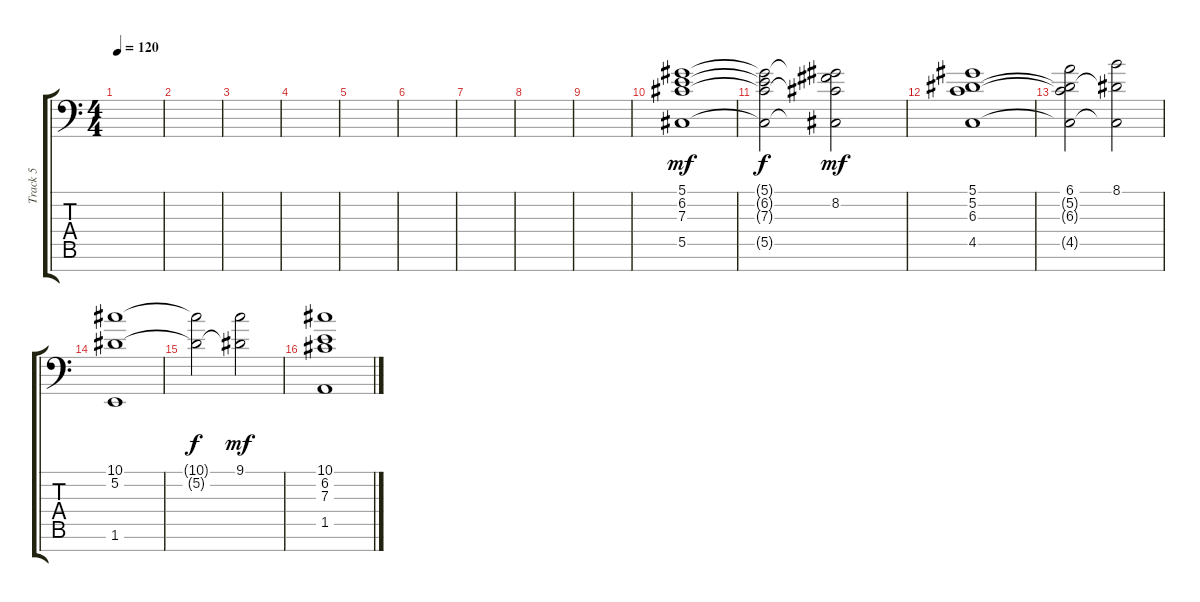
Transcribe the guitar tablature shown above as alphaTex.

\track ("Track 5" "Track 5") {instrument pad4choir}
\staff {score tabs}
\tuning (Eb4 Bb3 Gb3 Db3 Ab2 Eb2 Ab1) {hide}
\ts (4 4)
\tempo 120
\clef f4
\ks c
|
|
|
|
|
|
|
|
|
(5.1 6.2 7.3 5.5).1{dy mf volume 8} |
(5.1{t} 6.2{t} 7.3{t} 5.5{t}).2{dy f} (5.1{t} 8.2 7.3{t} 5.5{t}).2{dy mf} |
(5.1 5.2 6.3 4.5).1 |
(6.1 5.2{t} 6.3{t} 4.5{t}).2 (8.1 5.2{t} 4.5{t}).2 |
(10.1 5.2 1.6).1 |
(10.1{t} 5.2{t}).2{dy f} (9.1 5.2{t}).2{dy mf} |
(10.1 6.2 7.3 1.5).1
